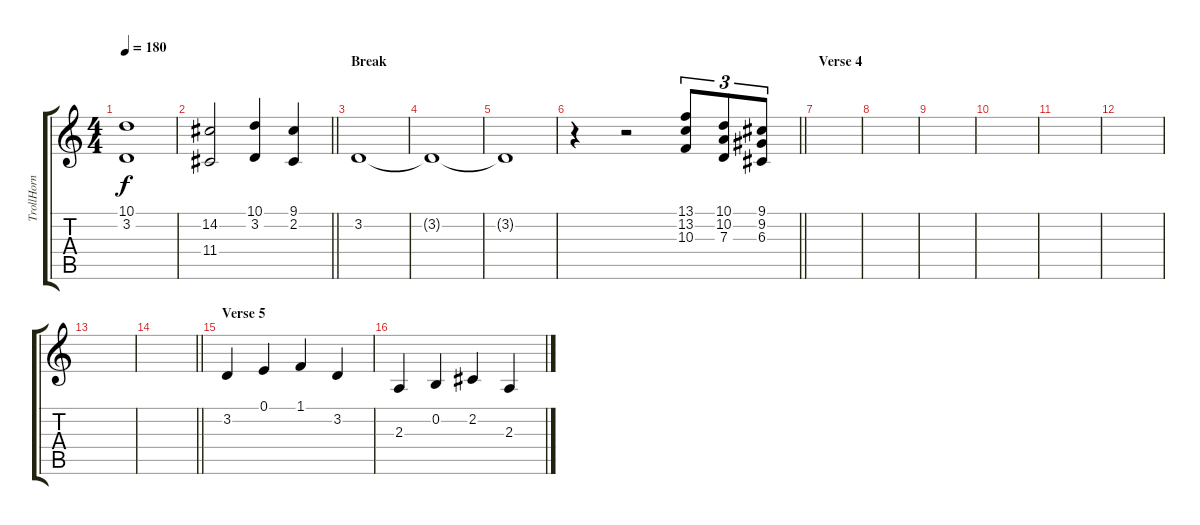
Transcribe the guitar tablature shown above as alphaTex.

\track ("TrollHorn" "TrollHorn") {instrument stringensemble1}
\staff {score tabs}
\tuning (E4 B3 G3 D3 A2 E2) {hide}
\ts (4 4)
\tempo 180
\clef g2
\ks c
(10.1 3.2).1{dy f} |
\barLineRight lightlight
(14.2 11.4).2 (10.1 3.2).4 (9.1 2.2).4 |
\section ("" "Break")
3.2.1 |
3.2{t}.1 |
3.2{t}.1 |
\barLineRight lightlight
r.4 r.2 (13.1 13.2 10.3).8{tu (3 2) instrument synthstrings1} (10.1 10.2 7.3).8{tu (3 2)} (9.1 9.2 6.3).8{tu (3 2)} |
\section ("" "Verse 4")
|
|
|
|
|
|
|
\barLineRight lightlight
|
\section ("" "Verse 5")
3.2.4 0.1.4 1.1.4 3.2.4 |
2.3.4 0.2.4 2.2.4 2.3.4
